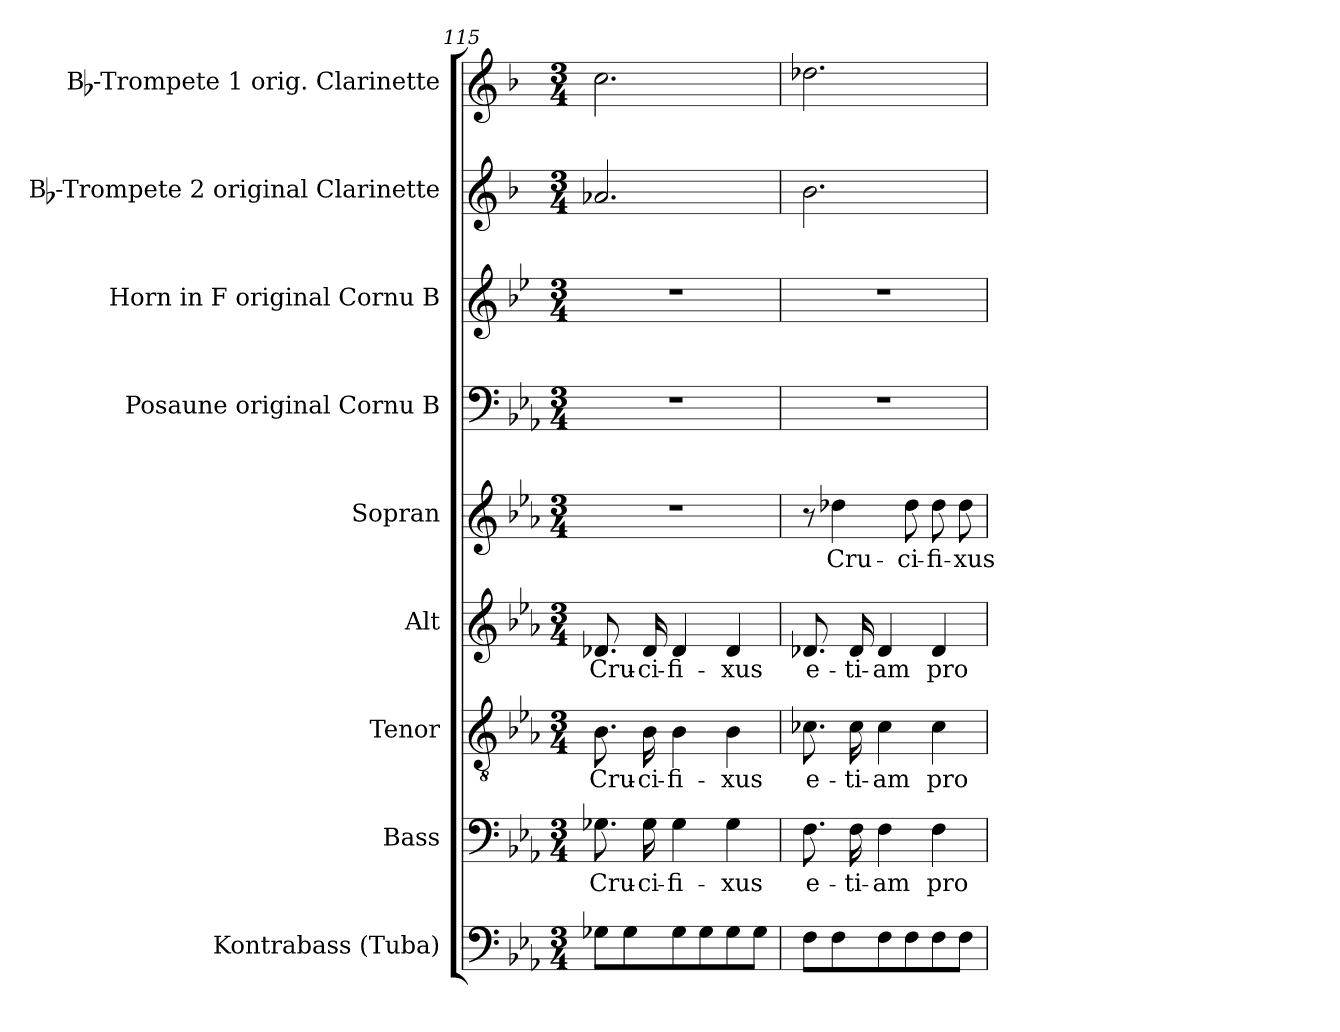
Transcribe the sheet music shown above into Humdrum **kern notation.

**kern	**kern	**text	**kern	**text	**kern	**text	**kern	**text	**kern	**kern	**kern	**kern
*part9	*part8	*part8	*part7	*part7	*part6	*part6	*part5	*part5	*part4	*part3	*part2	*part1
*staff9	*staff8	*staff8	*staff7	*staff7	*staff6	*staff6	*staff5	*staff5	*staff4	*staff3	*staff2	*staff1
*I"Kontrabass (Tuba)	*I"Bass	*	*I"Tenor	*	*I"Alt	*	*I"Sopran	*	*I"Posaune original Cornu B	*I"Horn in F original Cornu B	*I"Bb-Trompete 2 original Clarinette	*I"Bb-Trompete 1 orig. Clarinette
*I'Kb.	*I'B.	*	*I'T.	*	*I'A.	*	*I'S.	*	*I'Pos.	*I'Hrn.	*I'Bb Trp. 2	*I'Bb Trp. 1
*clefF4	*clefF4	*	*clefGv2	*	*clefG2	*	*clefG2	*	*clefF4	*clefG2	*clefG2	*clefG2
*ITrd7c12	*	*	*	*	*	*	*	*	*	*ITrd4c7	*ITrd1c2	*ITrd1c2
*k[b-e-a-]	*k[b-e-a-]	*	*k[b-e-a-]	*	*k[b-e-a-]	*	*k[b-e-a-]	*	*k[b-e-a-]	*k[b-e-a-]	*k[b-e-a-]	*k[b-e-a-]
*E-:	*E-:	*	*E-:	*	*E-:	*	*E-:	*	*E-:	*E-:	*E-:	*E-:
*M3/4	*M3/4	*	*M3/4	*	*M3/4	*	*M3/4	*	*M3/4	*M3/4	*M3/4	*M3/4
=115	=115	=115	=115	=115	=115	=115	=115	=115	=115	=115	=115	=115
!	!	!LO:LY:b	!	!LO:LY:b	!	!LO:LY:b	!	!	!	!	!	!
8GG-X\L	8.G-X\	Cru-	8.B-\	Cru-	8.d-X/	Cru-	2.r	.	2.r	2.r	2.g-X/	2.b-\
8GG-\	.	.	.	.	.	.	.	.	.	.	.	.
!	!	!LO:LY:b	!	!LO:LY:b	!	!LO:LY:b	!	!	!	!	!	!
.	16G-\	-ci-	16B-\	-ci-	16d-/	-ci-	.	.	.	.	.	.
!	!	!LO:LY:b	!	!LO:LY:b	!	!LO:LY:b	!	!	!	!	!	!
8GG-\	4G-\	-fi-	4B-\	-fi-	4d-/	-fi-	.	.	.	.	.	.
8GG-\	.	.	.	.	.	.	.	.	.	.	.	.
!	!	!LO:LY:b	!	!LO:LY:b	!	!LO:LY:b	!	!	!	!	!	!
8GG-\	4G-\	-xus	4B-\	-xus	4d-/	-xus	.	.	.	.	.	.
8GG-\J	.	.	.	.	.	.	.	.	.	.	.	.
!!LO:PB:g=z
=116	=116	=116	=116	=116	=116	=116	=116	=116	=116	=116	=116	=116
!	!	!LO:LY:b	!	!LO:LY:b	!	!LO:LY:b	!	!	!	!	!	!
8FF\L	8.F\	e-	8.c-X\	e-	8.d-X/	e-	8r	.	2.r	2.r	2.a-\	2.cc-X\
!	!	!	!	!	!	!	!	!LO:LY:b	!	!	!	!
8FF\	.	.	.	.	.	.	4dd-X\	Cru-	.	.	.	.
!	!	!LO:LY:b	!	!LO:LY:b	!	!LO:LY:b	!	!	!	!	!	!
.	16F\	-ti-	16c-\	-ti-	16d-/	-ti-	.	.	.	.	.	.
!	!	!LO:LY:b	!	!LO:LY:b	!	!LO:LY:b	!	!	!	!	!	!
8FF\	4F\	-am	4c-\	-am	4d-/	-am	.	.	.	.	.	.
!	!	!	!	!	!	!	!	!LO:LY:b	!	!	!	!
8FF\	.	.	.	.	.	.	8dd-\	-ci-	.	.	.	.
!	!	!LO:LY:b	!	!LO:LY:b	!	!LO:LY:b	!	!LO:LY:b	!	!	!	!
8FF\	4F\	pro	4c-\	pro	4d-/	pro	8dd-\	-fi-	.	.	.	.
!	!	!	!	!	!	!	!	!LO:LY:b	!	!	!	!
8FF\J	.	.	.	.	.	.	8dd-\	-xus	.	.	.	.
=	=	=	=	=	=	=	=	=	=	=	=	=
*-	*-	*-	*-	*-	*-	*-	*-	*-	*-	*-	*-	*-
